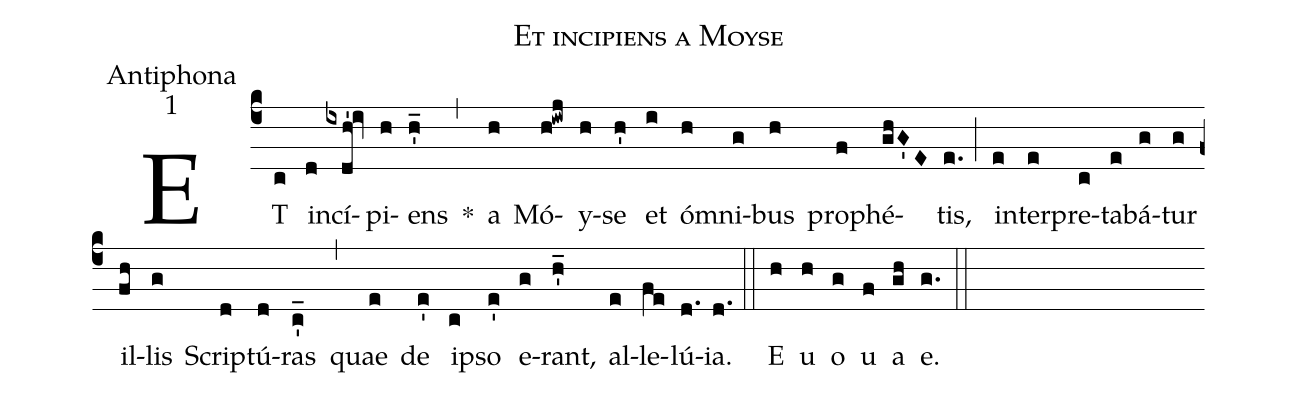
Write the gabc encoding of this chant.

name:Et incipiens a Moyse;
office-part:Antiphona;
mode:1;
%%
(c4) ET(c) in(d)cí(ixdh'!iv)pi(h)ens(h'_) *(,) a(h) Mó(h!iwj)y(h)se(h') et(i) ó(h)mni(g)bus(h) pro(f)phé(ghG'E)tis,(e.) (;) in(e)ter(e)pre(c)ta(e)bá(g)tur(g) il(fh)lis(g) Scrip(d)tú(d)ras(c'_) (,) quae(e) de(e') i(c)pso(e') e(g)rant,(h'_) al(e)le(fe)lú(d.)ia.(d.) (::) <eu>E(h) u(h) o(g) u(f) a(gh) e.</eu>(g.) (::)
